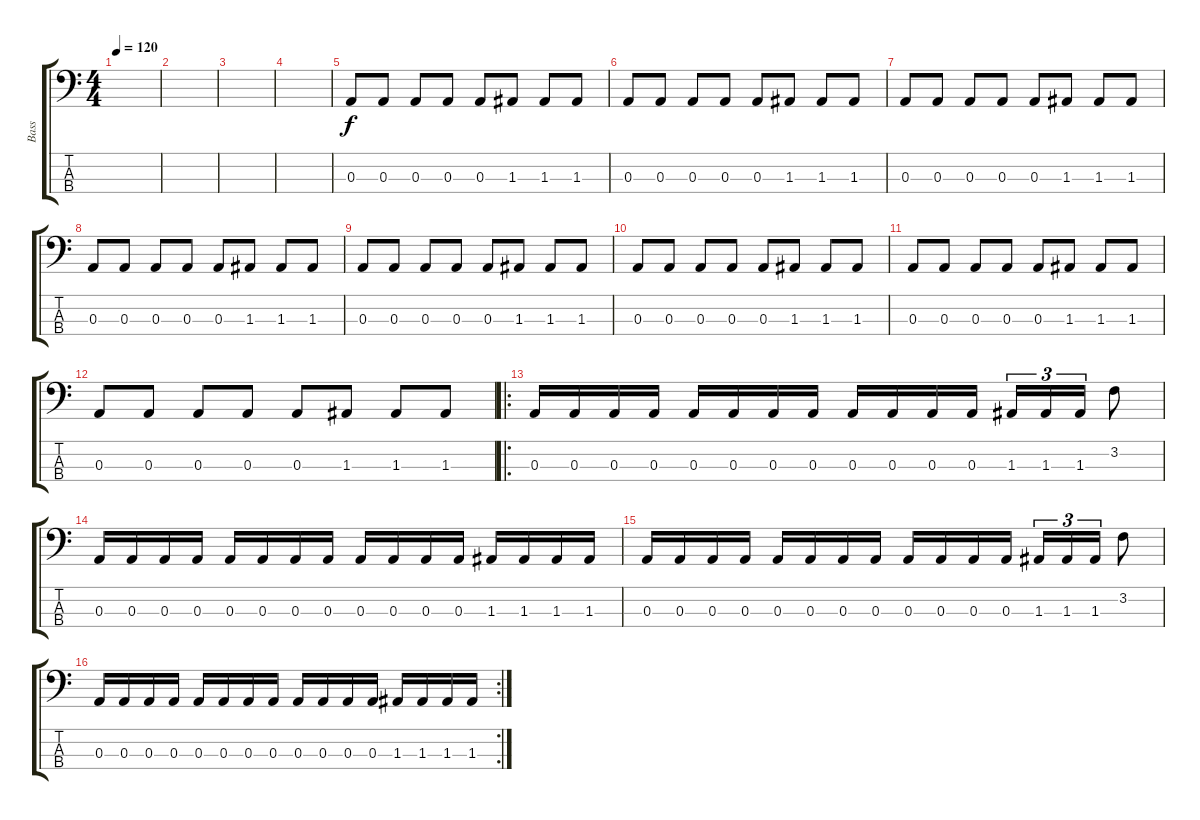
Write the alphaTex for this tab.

\track ("Bass" "Bass") {instrument electricbasspick}
\staff {score tabs}
\tuning (G2 D2 A1 E1) {hide}
\ts (4 4)
\tempo 120
\clef f4
\ks c
|
|
|
|
0.3.8 0.3.8 0.3.8 0.3.8 0.3.8 1.3.8 1.3.8 1.3.8 |
0.3.8 0.3.8 0.3.8 0.3.8 0.3.8 1.3.8 1.3.8 1.3.8 |
0.3.8 0.3.8 0.3.8 0.3.8 0.3.8 1.3.8 1.3.8 1.3.8 |
0.3.8 0.3.8 0.3.8 0.3.8 0.3.8 1.3.8 1.3.8 1.3.8 |
0.3.8 0.3.8 0.3.8 0.3.8 0.3.8 1.3.8 1.3.8 1.3.8 |
0.3.8 0.3.8 0.3.8 0.3.8 0.3.8 1.3.8 1.3.8 1.3.8 |
0.3.8 0.3.8 0.3.8 0.3.8 0.3.8 1.3.8 1.3.8 1.3.8 |
0.3.8 0.3.8 0.3.8 0.3.8 0.3.8 1.3.8 1.3.8 1.3.8 |
\ro
0.3.16 0.3.16 0.3.16 0.3.16 0.3.16 0.3.16 0.3.16 0.3.16 0.3.16 0.3.16 0.3.16 0.3.16 1.3.16{tu (3 2)} 1.3.16{tu (3 2)} 1.3.16{tu (3 2)} 3.2.8 |
0.3.16 0.3.16 0.3.16 0.3.16 0.3.16 0.3.16 0.3.16 0.3.16 0.3.16 0.3.16 0.3.16 0.3.16 1.3.16 1.3.16 1.3.16 1.3.16 |
0.3.16 0.3.16 0.3.16 0.3.16 0.3.16 0.3.16 0.3.16 0.3.16 0.3.16 0.3.16 0.3.16 0.3.16 1.3.16{tu (3 2)} 1.3.16{tu (3 2)} 1.3.16{tu (3 2)} 3.2.8 |
\rc 2
0.3.16 0.3.16 0.3.16 0.3.16 0.3.16 0.3.16 0.3.16 0.3.16 0.3.16 0.3.16 0.3.16 0.3.16 1.3.16 1.3.16 1.3.16 1.3.16
